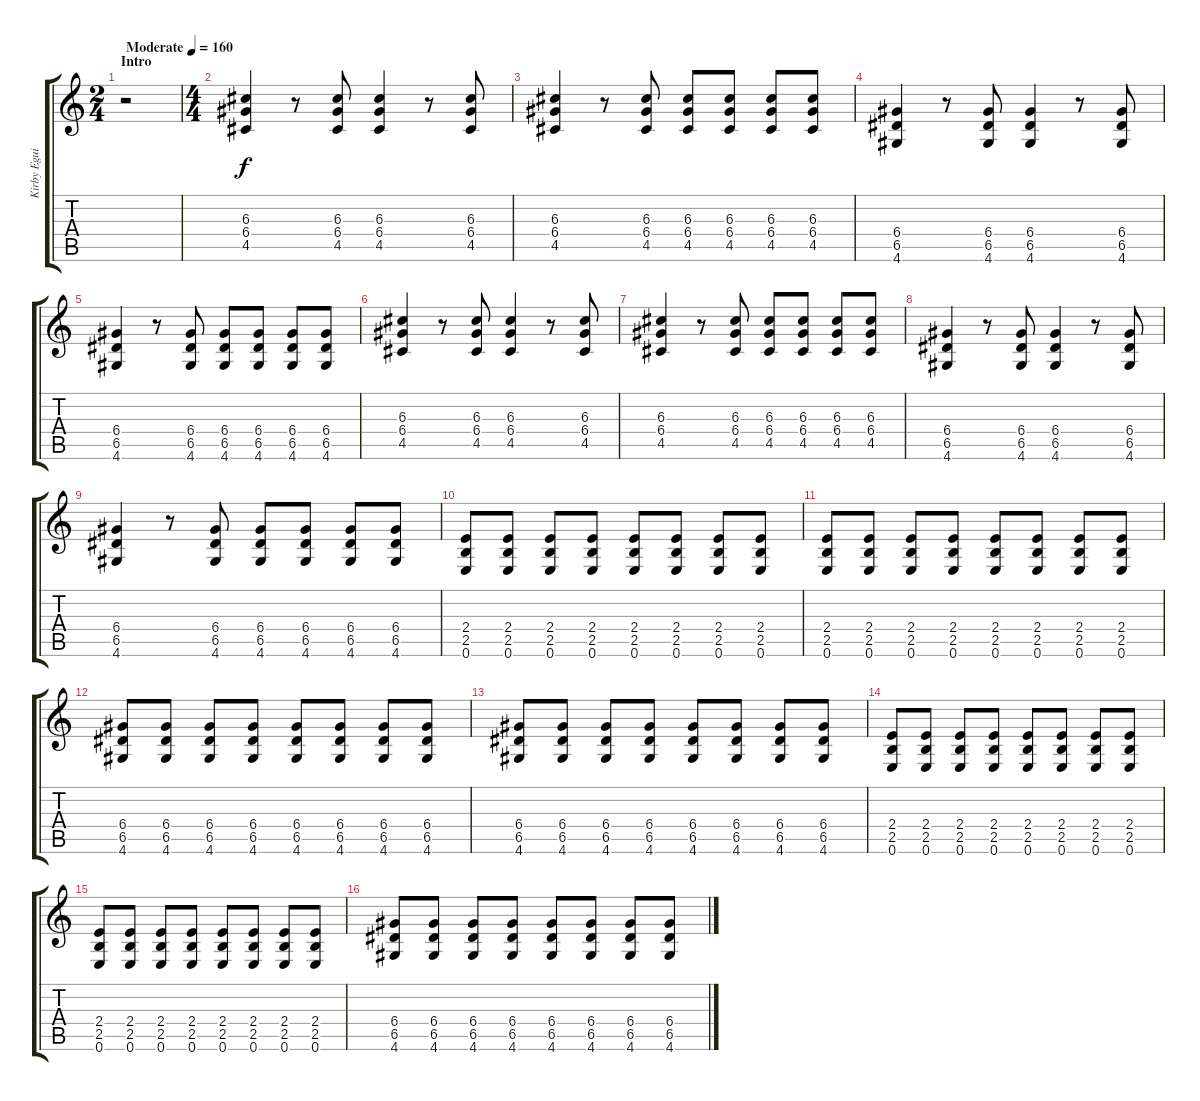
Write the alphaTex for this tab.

\track ("Kirby Eguiarte" "Kirby Egui") {instrument distortionguitar}
\staff {score tabs}
\tuning (E4 B3 G3 D3 A2 E2) {hide}
\ts (2 4)
\section ("" "Intro")
\tempo (160 "Moderate")
\clef g2
\ks c
r.2{dy f instrument distortionguitar} |
\ts (4 4)
(6.3 6.4 4.5).4 r.8 (6.3 6.4 4.5).8 (6.3 6.4 4.5).4 r.8 (6.3 6.4 4.5).8 |
(6.3 6.4 4.5).4 r.8 (6.3 6.4 4.5).8 (6.3 6.4 4.5).8 (6.3 6.4 4.5).8 (6.3 6.4 4.5).8 (6.3 6.4 4.5).8 |
(6.4 6.5 4.6).4 r.8 (6.4 6.5 4.6).8 (6.4 6.5 4.6).4 r.8 (6.4 6.5 4.6).8 |
(6.4 6.5 4.6).4 r.8 (6.4 6.5 4.6).8 (6.4 6.5 4.6).8 (6.4 6.5 4.6).8 (6.4 6.5 4.6).8 (6.4 6.5 4.6).8 |
(6.3 6.4 4.5).4 r.8 (6.3 6.4 4.5).8 (6.3 6.4 4.5).4 r.8 (6.3 6.4 4.5).8 |
(6.3 6.4 4.5).4 r.8 (6.3 6.4 4.5).8 (6.3 6.4 4.5).8 (6.3 6.4 4.5).8 (6.3 6.4 4.5).8 (6.3 6.4 4.5).8 |
(6.4 6.5 4.6).4 r.8 (6.4 6.5 4.6).8 (6.4 6.5 4.6).4 r.8 (6.4 6.5 4.6).8 |
(6.4 6.5 4.6).4 r.8 (6.4 6.5 4.6).8 (6.4 6.5 4.6).8 (6.4 6.5 4.6).8 (6.4 6.5 4.6).8 (6.4 6.5 4.6).8 |
(2.4 2.5 0.6).8 (2.4 2.5 0.6).8 (2.4 2.5 0.6).8 (2.4 2.5 0.6).8 (2.4 2.5 0.6).8 (2.4 2.5 0.6).8 (2.4 2.5 0.6).8 (2.4 2.5 0.6).8 |
(2.4 2.5 0.6).8 (2.4 2.5 0.6).8 (2.4 2.5 0.6).8 (2.4 2.5 0.6).8 (2.4 2.5 0.6).8 (2.4 2.5 0.6).8 (2.4 2.5 0.6).8 (2.4 2.5 0.6).8 |
(6.4 6.5 4.6).8 (6.4 6.5 4.6).8 (6.4 6.5 4.6).8 (6.4 6.5 4.6).8 (6.4 6.5 4.6).8 (6.4 6.5 4.6).8 (6.4 6.5 4.6).8 (6.4 6.5 4.6).8 |
(6.4 6.5 4.6).8 (6.4 6.5 4.6).8 (6.4 6.5 4.6).8 (6.4 6.5 4.6).8 (6.4 6.5 4.6).8 (6.4 6.5 4.6).8 (6.4 6.5 4.6).8 (6.4 6.5 4.6).8 |
(2.4 2.5 0.6).8 (2.4 2.5 0.6).8 (2.4 2.5 0.6).8 (2.4 2.5 0.6).8 (2.4 2.5 0.6).8 (2.4 2.5 0.6).8 (2.4 2.5 0.6).8 (2.4 2.5 0.6).8 |
(2.4 2.5 0.6).8 (2.4 2.5 0.6).8 (2.4 2.5 0.6).8 (2.4 2.5 0.6).8 (2.4 2.5 0.6).8 (2.4 2.5 0.6).8 (2.4 2.5 0.6).8 (2.4 2.5 0.6).8 |
(6.4 6.5 4.6).8 (6.4 6.5 4.6).8 (6.4 6.5 4.6).8 (6.4 6.5 4.6).8 (6.4 6.5 4.6).8 (6.4 6.5 4.6).8 (6.4 6.5 4.6).8 (6.4 6.5 4.6).8
